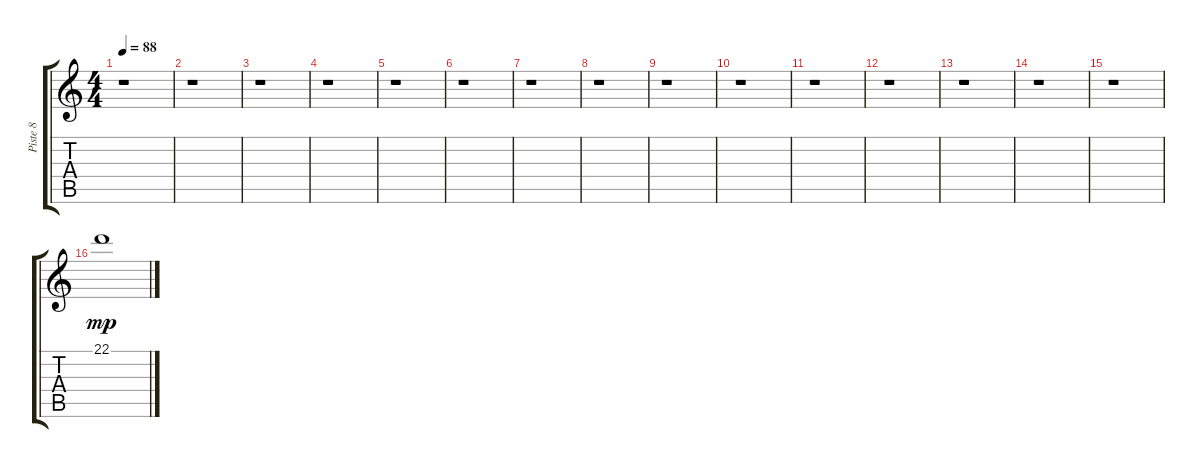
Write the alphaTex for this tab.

\track ("Piste 8" "Piste 8") {instrument pad3polysynth}
\staff {score tabs}
\tuning (E4 B3 G3 D3 A2 E2) {hide}
\ts (4 4)
\tempo 88
\clef g2
\ks c
r.1{dy mp} |
r.1 |
r.1 |
r.1 |
r.1 |
r.1 |
r.1 |
r.1 |
r.1 |
r.1 |
r.1 |
r.1 |
r.1 |
r.1 |
r.1 |
22.1.1
